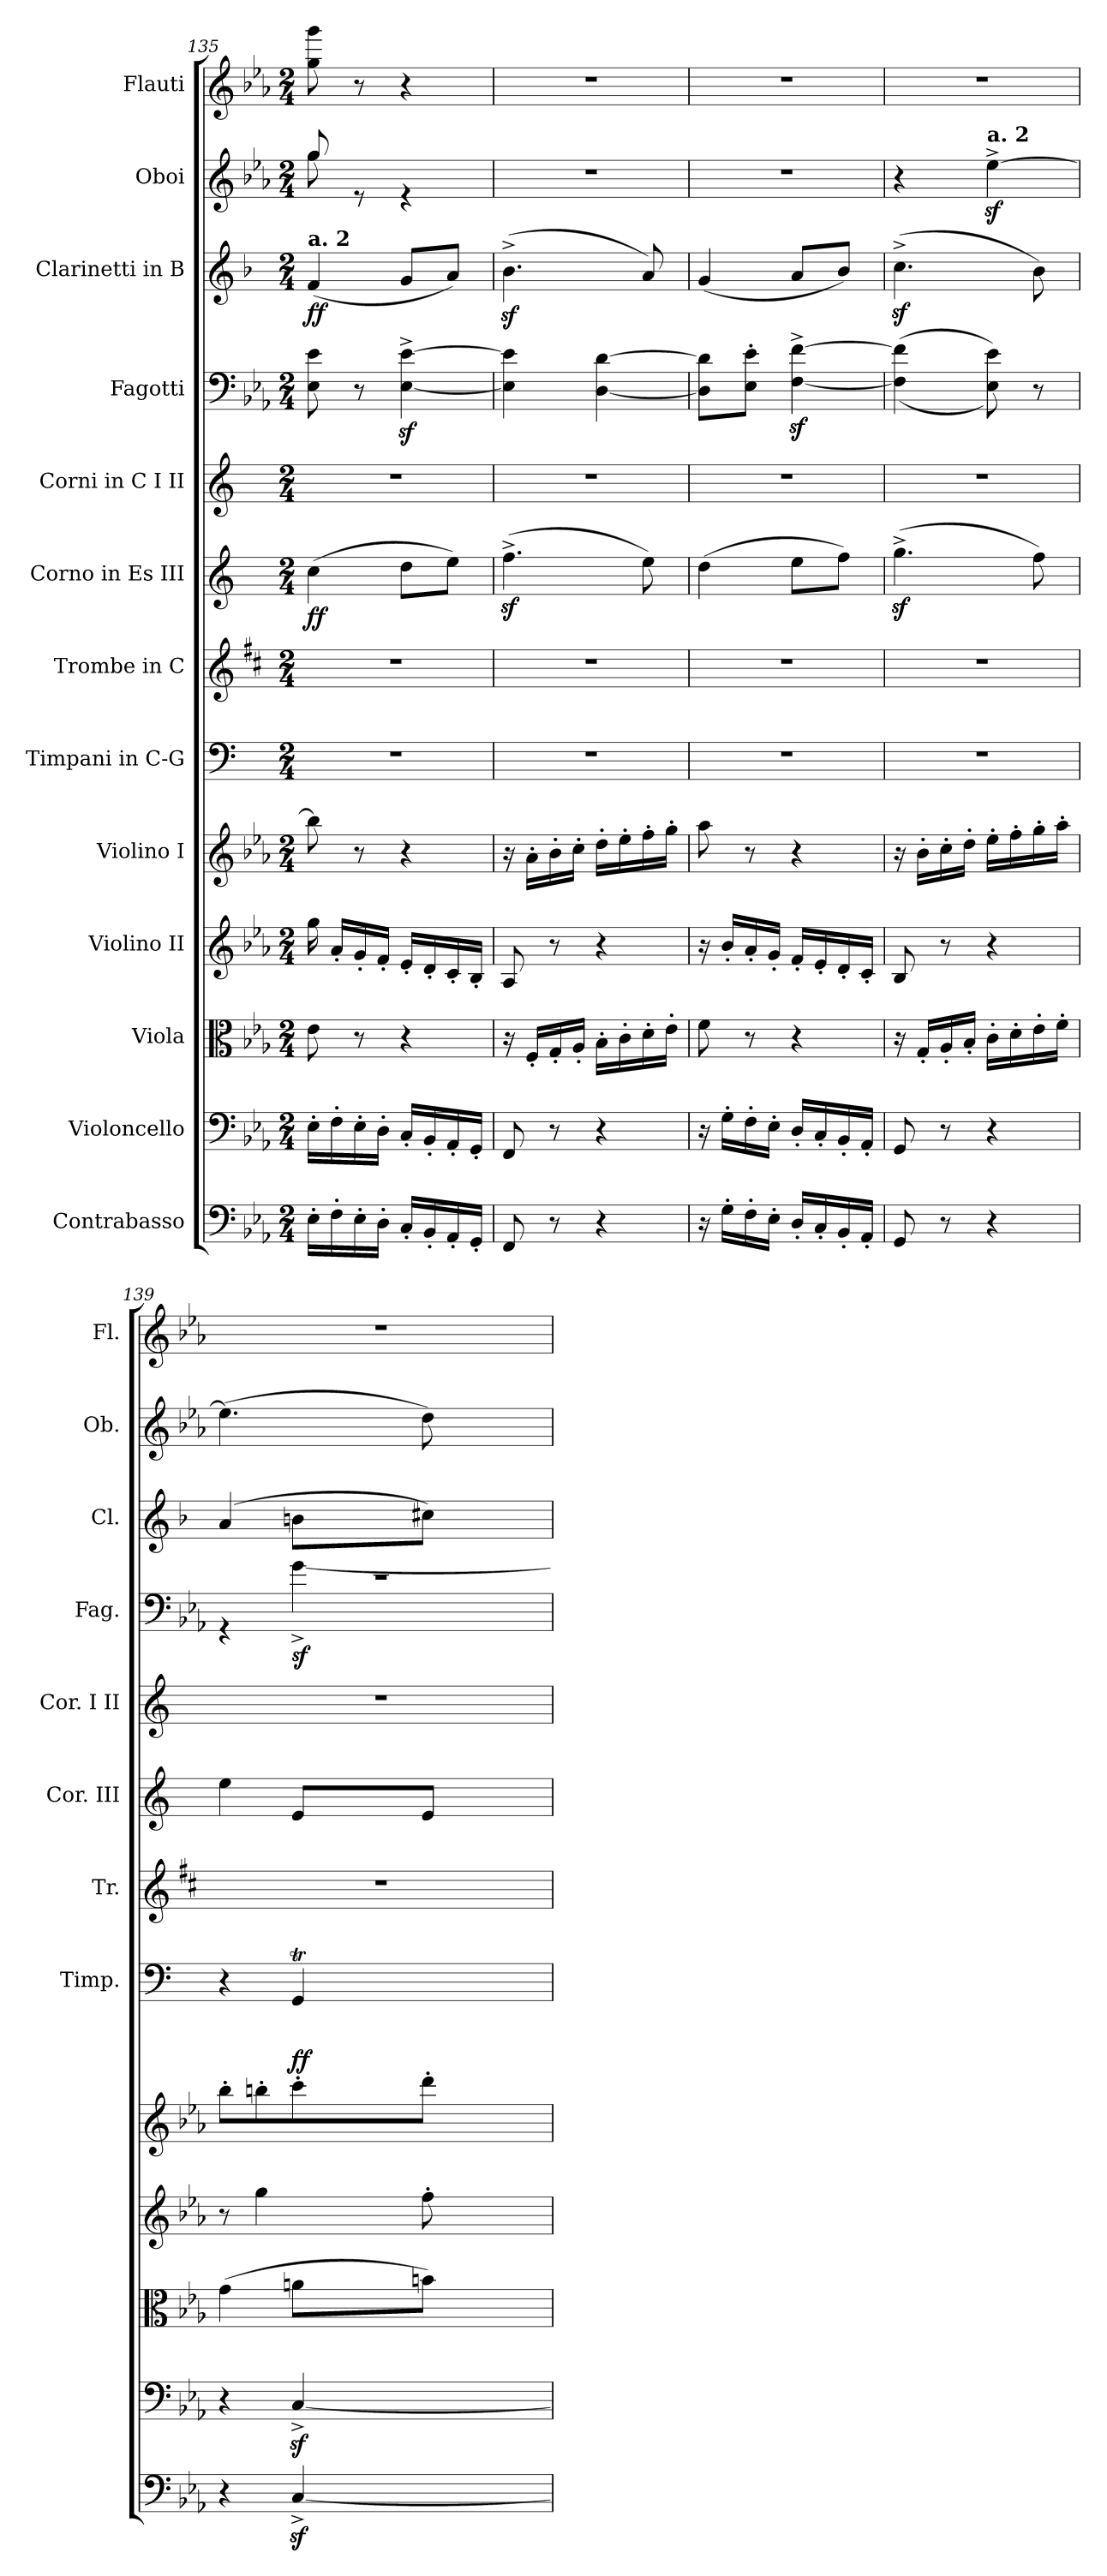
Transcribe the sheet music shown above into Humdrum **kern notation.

**kern	**kern	**kern	**kern	**kern	**kern	**dynam	**kern	**kern	**dynam	**kern	**kern	**dynam	**kern	**dynam	**kern	**kern
*part13	*part12	*part11	*part10	*part9	*part8	*part8	*part7	*part6	*part6	*part5	*part4	*part4	*part3	*part3	*part2	*part1
*staff13	*staff12	*staff11	*staff10	*staff9	*staff8	*staff8	*staff7	*staff6	*staff6	*staff5	*staff4	*staff4	*staff3	*staff3	*staff2	*staff1
*I"Contrabasso	*I"Violoncello	*I"Viola	*I"Violino II	*I"Violino I	*I"Timpani in C-G	*	*I"Trombe in C	*I"Corno in Es III	*	*I"Corni in C I II	*I"Fagotti	*	*I"Clarinetti in B	*	*I"Oboi	*I"Flauti
*	*	*	*	*	*I'Timp.	*	*I'Tr.	*I'Cor. III	*	*I'Cor. I II	*I'Fag.	*	*I'Cl.	*	*I'Ob.	*I'Fl.
!!LO:PB:g=z
*clefF4	*clefF4	*clefC3	*clefG2	*clefG2	*clefF4	*	*clefG2	*clefG2	*	*clefG2	*clefF4	*	*clefG2	*	*clefG2	*clefG2
*ITrd7c12	*	*	*	*	*	*	*ITrd1c2	*ITrd5c9	*	*ITrd7c12	*	*	*ITrd1c2	*	*	*
*k[b-e-a-]	*k[b-e-a-]	*k[b-e-a-]	*k[b-e-a-]	*k[b-e-a-]	*k[]	*	*k[]	*k[b-e-a-]	*	*k[]	*k[b-e-a-]	*	*k[b-e-a-]	*	*k[b-e-a-]	*k[b-e-a-]
*M2/4	*M2/4	*M2/4	*M2/4	*M2/4	*M2/4	*	*M2/4	*M2/4	*	*M2/4	*M2/4	*	*M2/4	*	*M2/4	*M2/4
=135	=135	=135	=135	=135	=135	=135	=135	=135	=135	=135	=135	=135	=135	=135	=135	=135
*	*	*	*	*	*	*	*	*	*	*	*	*	*	*	*^	*
!	!	!	!	!	!	!	!	!	!	!	!	!	!LO:TX:a:B:t=a. 2	!	!	!	!
!	!	!	!	!	!	!	!	!	!LO:DY:b	!	!	!	!	!LO:DY:b	!	!	!
16EE-'\LL	16E-'\LL	8e-\	16gg\	8bb-\]	2r	.	2r	(4e-\	ff	2r	8E-\ 8e-\	.	(4e-/	ff	8gg/	8gg\	8gg\ 8ggg\
16FF'\	16F'\	.	16a-'/LL	.	.	.	.	.	.	.	.	.	.	.	.	.	.
16EE-'\	16E-'\	8r	16g'/	8r	.	.	.	.	.	.	8r	.	.	.	8re	4.ryy	8r
16DD'\JJ	16D'\JJ	.	16f'/JJ	.	.	.	.	.	.	.	.	.	.	.	.	.	.
16CC'/LL	16C'/LL	4r	16e-'/LL	4r	.	.	.	8f\L	.	.	[4E-\z<^ [4e-\z<^	.	8f/L	.	4re	.	4r
16BBB-'/	16BB-'/	.	16d'/	.	.	.	.	.	.	.	.	.	.	.	.	.	.
16AAA-'/	16AA-'/	.	16c'/	.	.	.	.	8g\J)	.	.	.	.	8g/J)	.	.	.	.
16GGG'/JJ	16GG'/JJ	.	16B-'/JJ	.	.	.	.	.	.	.	.	.	.	.	.	.	.
*	*	*	*	*	*	*	*	*	*	*	*	*	*	*	*v	*v	*
=136	=136	=136	=136	=136	=136	=136	=136	=136	=136	=136	=136	=136	=136	=136	=136	=136
8FFF/	8FF/	16r	8A-/	16r	2r	.	2r	(4.a-z<^\	.	2r	4E-\] 4e-\]	.	(4.a-z<^\	.	2r	2r
.	.	16F'/LL	.	16a-'\LL	.	.	.	.	.	.	.	.	.	.	.	.
8r	8r	16G'/	8r	16b-'\	.	.	.	.	.	.	.	.	.	.	.	.
.	.	16A-'/JJ	.	16cc'\JJ	.	.	.	.	.	.	.	.	.	.	.	.
4r	4r	16B-'\LL	4r	16dd'\LL	.	.	.	.	.	.	[4D\ [4d\	.	.	.	.	.
.	.	16c'\	.	16ee-'\	.	.	.	.	.	.	.	.	.	.	.	.
.	.	16d'\	.	16ff'\	.	.	.	8g\)	.	.	.	.	8g/)	.	.	.
.	.	16e-'\JJ	.	16gg'\JJ	.	.	.	.	.	.	.	.	.	.	.	.
=137	=137	=137	=137	=137	=137	=137	=137	=137	=137	=137	=137	=137	=137	=137	=137	=137
16r	16r	8f\	16r	8aa-\	2r	.	2r	(4f\	.	2r	8D\] 8d\]L	.	(4f/	.	2r	2r
16GG'\LL	16G'\LL	.	16b-'/LL	.	.	.	.	.	.	.	.	.	.	.	.	.
16FF'\	16F'\	8r	16a-'/	8r	.	.	.	.	.	.	8E-\' 8e-\'J	.	.	.	.	.
16EE-'\JJ	16E-'\JJ	.	16g'/JJ	.	.	.	.	.	.	.	.	.	.	.	.	.
16DD'/LL	16D'/LL	4r	16f'/LL	4r	.	.	.	8g\L	.	.	[4F\z<^ [4f\z<^	.	8g/L	.	.	.
16CC'/	16C'/	.	16e-'/	.	.	.	.	.	.	.	.	.	.	.	.	.
16BBB-'/	16BB-'/	.	16d'/	.	.	.	.	8a-\J)	.	.	.	.	8a-/J)	.	.	.
16AAA-'/JJ	16AA-'/JJ	.	16c'/JJ	.	.	.	.	.	.	.	.	.	.	.	.	.
=138	=138	=138	=138	=138	=138	=138	=138	=138	=138	=138	=138	=138	=138	=138	=138	=138
8GGG/	8GG/	16r	8B-/	16r	2r	.	2r	(4.b-z<^\	.	2r	((4F\] 4f\]	.	(4.b-z<^\	.	4r	2r
.	.	16G'/LL	.	16b-'\LL	.	.	.	.	.	.	.	.	.	.	.	.
8r	8r	16A-'/	8r	16cc'\	.	.	.	.	.	.	.	.	.	.	.	.
.	.	16B-'/JJ	.	16dd'\JJ	.	.	.	.	.	.	.	.	.	.	.	.
!	!	!	!	!	!	!	!	!	!	!	!	!	!	!	!LO:TX:a:B:t=a. 2	!
4r	4r	16c'\LL	4r	16ee-'\LL	.	.	.	.	.	.	8E-\ 8e-\))	.	.	.	[4ee-z<^\	.
.	.	16d'\	.	16ff'\	.	.	.	.	.	.	.	.	.	.	.	.
.	.	16e-'\	.	16gg'\	.	.	.	8a-\)	.	.	8r	.	8a-\)	.	.	.
.	.	16f'\JJ	.	16aa-'\JJ	.	.	.	.	.	.	.	.	.	.	.	.
=139	=139	=139	=139	=139	=139	=139	=139	=139	=139	=139	=139	=139	=139	=139	=139	=139
*	*	*	*	*	*^	*	*	*	*	*	*^	*	*	*	*	*
4r	4r	(4g\	8r	8bb-'\L	4r	4ryy	.	2r	4g\	.	2r	2re	4r	.	(4g/	.	(4.ee-\]	2r
.	.	.	4gg\	8bbn'\	.	.	.	.	.	.	.	.	.	.	.	.	.	.
!	!	!	!	!	!	!	!LO:DY:b	!	!	!	!	!	!	!LO:DY:b	!	!	!	!
*	*	*	*	*	*tremolo	*	*	*	*	*	*	*	*	*	*	*	*	*
[4CCz<^/	[4Cz<^/	8an\L	.	8ccc'\	4GGT/	64GG!yyLLLL	ff	.	8G/L	.	.	.	[4g^\	sf	8an\L	.	.	.
.	.	.	.	.	.	64GG!yy	.	.	.	.	.	.	.	.	.	.	.	.
.	.	.	.	.	.	64GG!yy	.	.	.	.	.	.	.	.	.	.	.	.
.	.	.	.	.	.	64GG!yy	.	.	.	.	.	.	.	.	.	.	.	.
.	.	.	.	.	.	64GG!yy	.	.	.	.	.	.	.	.	.	.	.	.
.	.	.	.	.	.	64GG!yy	.	.	.	.	.	.	.	.	.	.	.	.
.	.	.	.	.	.	64GG!yy	.	.	.	.	.	.	.	.	.	.	.	.
.	.	.	.	.	.	64GG!yy	.	.	.	.	.	.	.	.	.	.	.	.
.	.	8bn\J)	8ff'\	8ddd'\J	.	64GG!yy	.	.	8G/J	.	.	.	.	.	8bn\J)	.	8dd\)	.
.	.	.	.	.	.	64GG!yy	.	.	.	.	.	.	.	.	.	.	.	.
.	.	.	.	.	.	64GG!yy	.	.	.	.	.	.	.	.	.	.	.	.
.	.	.	.	.	.	64GG!yy	.	.	.	.	.	.	.	.	.	.	.	.
.	.	.	.	.	.	64GG!yy	.	.	.	.	.	.	.	.	.	.	.	.
.	.	.	.	.	.	64GG!yy	.	.	.	.	.	.	.	.	.	.	.	.
.	.	.	.	.	.	64GG!yy	.	.	.	.	.	.	.	.	.	.	.	.
.	.	.	.	.	.	64GG!yyJJJJ	.	.	.	.	.	.	.	.	.	.	.	.
*	*	*	*	*	*Xtremolo	*	*	*	*	*	*	*	*	*	*	*	*	*
*	*	*	*	*	*v	*v	*	*	*	*	*	*v	*v	*	*	*	*	*
=	=	=	=	=	=	=	=	=	=	=	=	=	=	=	=	=
*-	*-	*-	*-	*-	*-	*-	*-	*-	*-	*-	*-	*-	*-	*-	*-	*-
